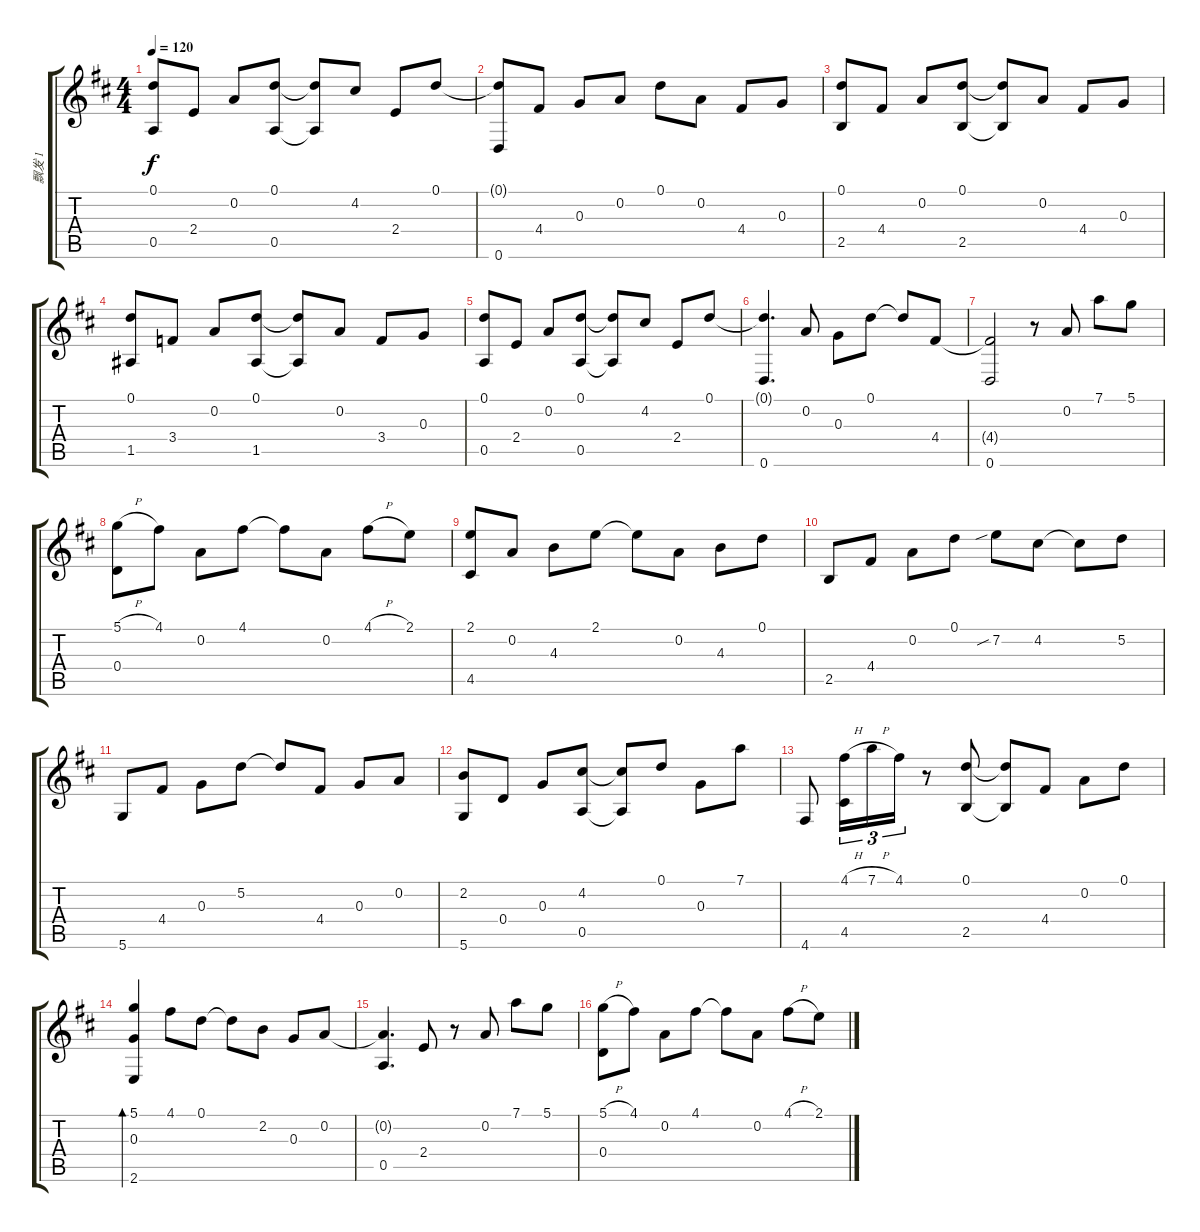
\track ("飘发 1" "飘发 1") {instrument acousticguitarsteel}
\staff {score tabs}
\tuning (D4 A3 G3 D3 A2 D2) {hide}
\ts (4 4)
\tempo 120
\clef g2
\ks d
(0.1 0.5).8{dy f} 2.4.8 0.2.8 (0.1 0.5).8 (0.1{t} 0.5{t}).8 4.2.8 2.4.8 0.1.8 |
(0.1{t} 0.6).8 4.4.8 0.3.8 0.2.8 0.1.8 0.2.8 4.4.8 0.3.8 |
(0.1 2.5).8 4.4.8 0.2.8 (0.1 2.5).8 (0.1{t} 2.5{t}).8 0.2.8 4.4.8 0.3.8 |
(0.1 1.5).8 3.4.8 0.2.8 (0.1 1.5).8 (0.1{t} 1.5{t}).8 0.2.8 3.4.8 0.3.8 |
(0.1 0.5).8 2.4.8 0.2.8 (0.1 0.5).8 (0.1{t} 0.5{t}).8 4.2.8 2.4.8 0.1.8 |
(0.1{t} 0.6).4{d} 0.2.8 0.3.8 0.1.8 0.1{t}.8 4.4.8 |
(4.4{t} 0.6).2 r.8 0.2.8 7.1.8 5.1.8 |
(5.1{h} 0.4).8 4.1.8 0.2.8 4.1.8 4.1{t}.8 0.2.8 4.1{h}.8 2.1.8 |
(2.1 4.5).8 0.2.8 4.3.8 2.1.8 2.1{t}.8 0.2.8 4.3.8 0.1.8 |
2.5.8 4.4.8 0.2.8 0.1.8 7.2{sib}.8 4.2.8 4.2{t}.8 5.2.8 |
5.6.8 4.4.8 0.3.8 5.2.8 5.2{t}.8 4.4.8 0.3.8 0.2.8 |
(2.2 5.6).8 0.4.8 0.3.8 (4.2 0.5).8 (4.2{t} 0.5{t}).8 0.1.8 0.3.8 7.1.8 |
4.6.8 (4.1{h} 4.5).16{tu (3 2)} 7.1{h}.16{tu (3 2)} 4.1.16{tu (3 2)} r.8 (0.1 2.5).8 (0.1{t} 2.5{t}).8 4.4.8 0.2.8 0.1.8 |
(5.1 0.3 2.6).4{bd 240} 4.1.8 0.1.8 0.1{t}.8 2.2.8 0.3.8 0.2.8 |
(0.2{t} 0.5).4{d} 2.4.8 r.8 0.2.8 7.1.8 5.1.8 |
(5.1{h} 0.4).8 4.1.8 0.2.8 4.1.8 4.1{t}.8 0.2.8 4.1{h}.8 2.1.8
